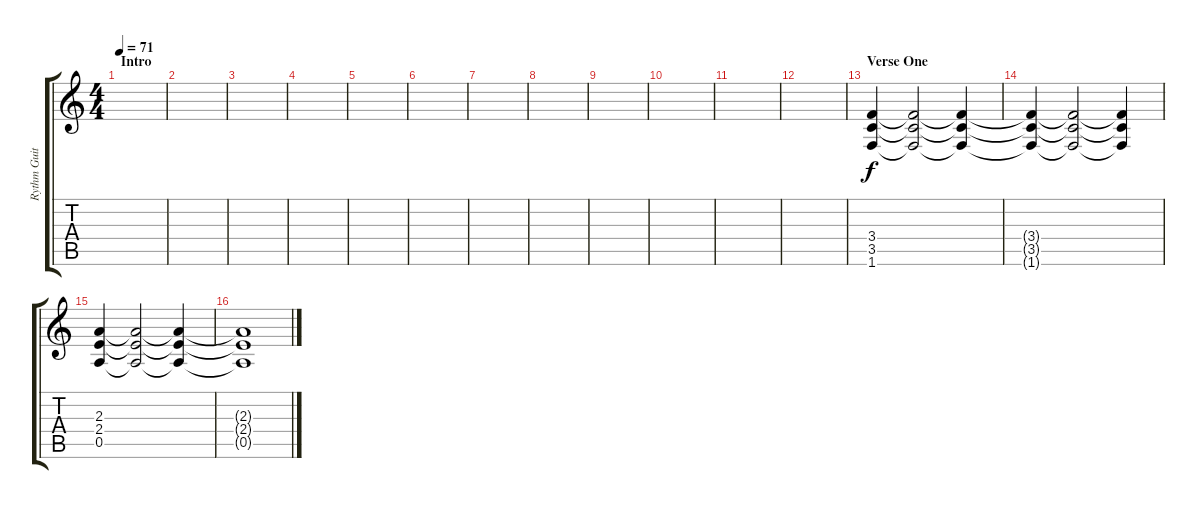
\track ("Rythm Guitar" "Rythm Guit") {instrument distortionguitar}
\staff {score tabs}
\tuning (E4 B3 G3 D3 A2 E2) {hide}
\ts (4 4)
\section ("" "Intro")
\tempo 71
\clef g2
\ks c
|
|
|
|
|
|
|
|
|
|
\section ("" "")
|
|
\section ("" "Verse One")
(3.4 3.5 1.6).4{volume 13} (3.4{t} 3.5{t} 1.6{t}).2{volume 3} (3.4{t} 3.5{t} 1.6{t}).4 |
(3.4{t} 3.5{t} 1.6{t}).4 (3.4{t} 3.5{t} 1.6{t}).2 (3.4{t} 3.5{t} 1.6{t}).4 |
(2.3 2.4 0.5).4{volume 13} (2.3{t} 2.4{t} 0.5{t}).2{volume 3} (2.3{t} 2.4{t} 0.5{t}).4 |
(2.3{t} 2.4{t} 0.5{t}).1
